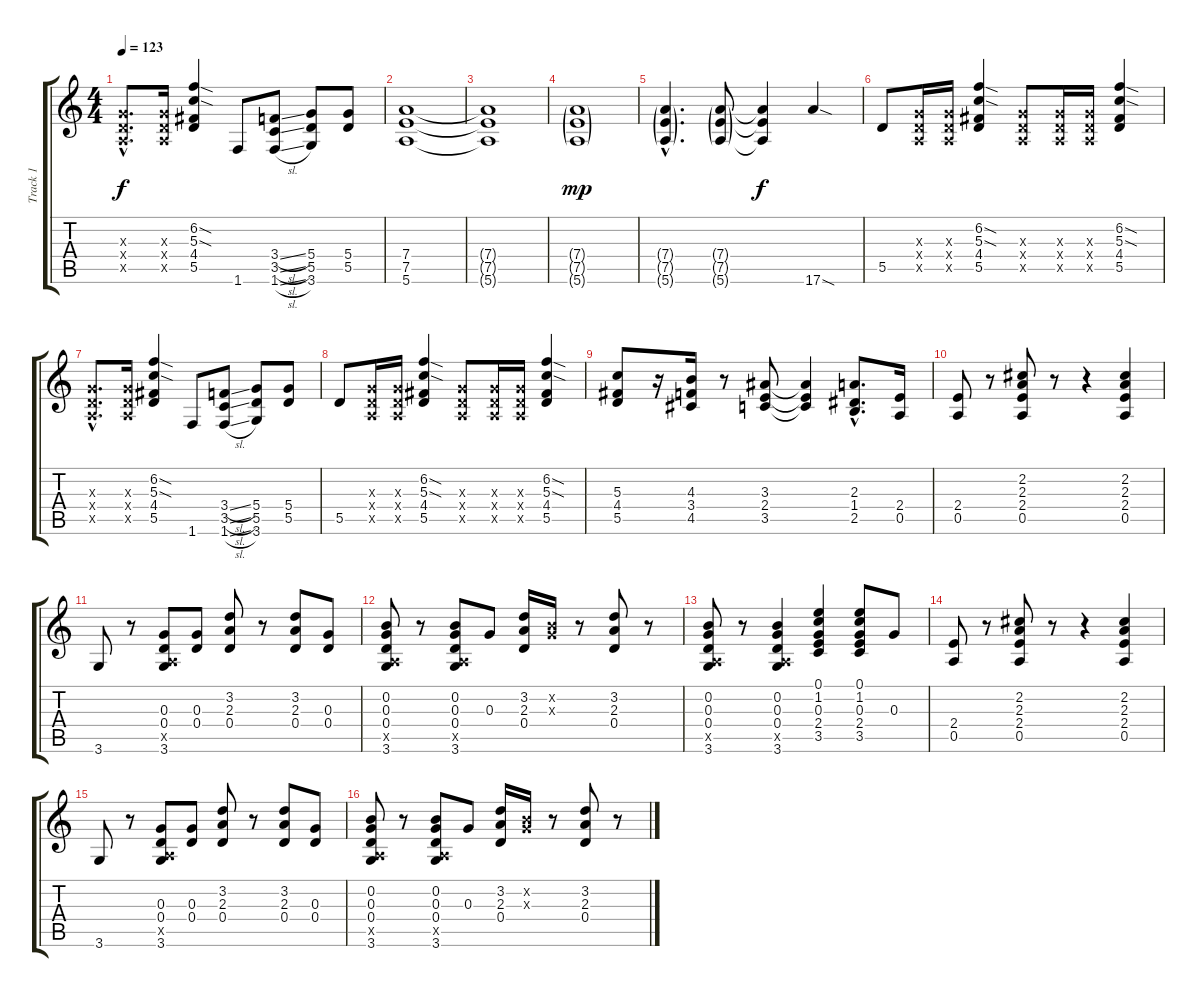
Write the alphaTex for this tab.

\track ("Track 1" "Track 1") {instrument acousticguitarnylon}
\staff {score tabs}
\tuning (E4 B3 G3 D3 A2 E2) {hide}
\ts (4 4)
\tempo 123
\clef g2
\ks c
(0.3{hac x} 0.4{hac x} 0.5{hac x}).8{d dy f} (0.3{x} 0.4{x} 0.5{x}).16 (6.2{sod} 5.3{sod} 4.4 5.5).4 1.6.8 (3.4{sl} 3.5{sl} 1.6{sl}).8 (5.4 5.5 3.6).8 (5.4 5.5).8 |
(7.4 7.5 5.6).1 |
(7.4{t} 7.5{t} 5.6{t}).1 |
(7.4{g} 7.5{g} 5.6{g}).1{dy mp} |
(7.4{g hac} 7.5{g hac} 5.6{g hac}).4{d} (7.4{g} 7.5{g} 5.6{g}).8 (7.4{t} 7.5{t} 5.6{t}).4{dy f} 17.6{sod}.4 |
5.5.8 (0.3{x} 0.4{x} 0.5{x}).16 (0.3{x} 0.4{x} 0.5{x}).16 (6.2{sod} 5.3{sod} 4.4 5.5).4 (0.3{x} 0.4{x} 0.5{x}).8 (0.3{x} 0.4{x} 0.5{x}).16 (0.3{x} 0.4{x} 0.5{x}).16 (6.2{sod} 5.3{sod} 4.4 5.5).4 |
(0.3{hac x} 0.4{hac x} 0.5{hac x}).8{d} (0.3{x} 0.4{x} 0.5{x}).16 (6.2{sod} 5.3{sod} 4.4 5.5).4 1.6.8 (3.4{sl} 3.5{sl} 1.6{sl}).8 (5.4 5.5 3.6).8 (5.4 5.5).8 |
5.5.8 (0.3{x} 0.4{x} 0.5{x}).16 (0.3{x} 0.4{x} 0.5{x}).16 (6.2{sod} 5.3{sod} 4.4 5.5).4 (0.3{x} 0.4{x} 0.5{x}).8 (0.3{x} 0.4{x} 0.5{x}).16 (0.3{x} 0.4{x} 0.5{x}).16 (6.2{sod} 5.3{sod} 4.4 5.5).4 |
(5.3 4.4 5.5).8 r.16 (4.3 3.4 4.5).16 r.8 (3.3 2.4 3.5).8 (3.3{t} 2.4{t} 3.5{t}).4 (2.3{hac} 1.4{hac} 2.5{hac}).8{d} (2.4 0.5).16 |
(2.4 0.5).8 r.8 (2.2 2.3 2.4 0.5).8 r.8 r.4 (2.2 2.3 2.4 0.5).4 |
3.6.8 r.8 (0.3 0.4 0.5{x} 3.6).8 (0.3 0.4).8 (3.2 2.3 0.4).8 r.8 (3.2 2.3 0.4).8 (0.3 0.4).8 |
(0.2 0.3 0.4 0.5{x} 3.6).8 r.8 (0.2 0.3 0.4 0.5{x} 3.6).8 0.3.8 (3.2 2.3 0.4).16 (0.2{x} 0.3{x}).16 r.8 (3.2 2.3 0.4).8 r.8 |
(0.2 0.3 0.4 0.5{x} 3.6).8 r.8 (0.2 0.3 0.4 0.5{x} 3.6).4 (0.1 1.2 0.3 2.4 3.5).4 (0.1 1.2 0.3 2.4 3.5).8 0.3.8 |
(2.4 0.5).8 r.8 (2.2 2.3 2.4 0.5).8 r.8 r.4 (2.2 2.3 2.4 0.5).4 |
3.6.8 r.8 (0.3 0.4 0.5{x} 3.6).8 (0.3 0.4).8 (3.2 2.3 0.4).8 r.8 (3.2 2.3 0.4).8 (0.3 0.4).8 |
(0.2 0.3 0.4 0.5{x} 3.6).8 r.8 (0.2 0.3 0.4 0.5{x} 3.6).8 0.3.8 (3.2 2.3 0.4).16 (0.2{x} 0.3{x}).16 r.8 (3.2 2.3 0.4).8 r.8
